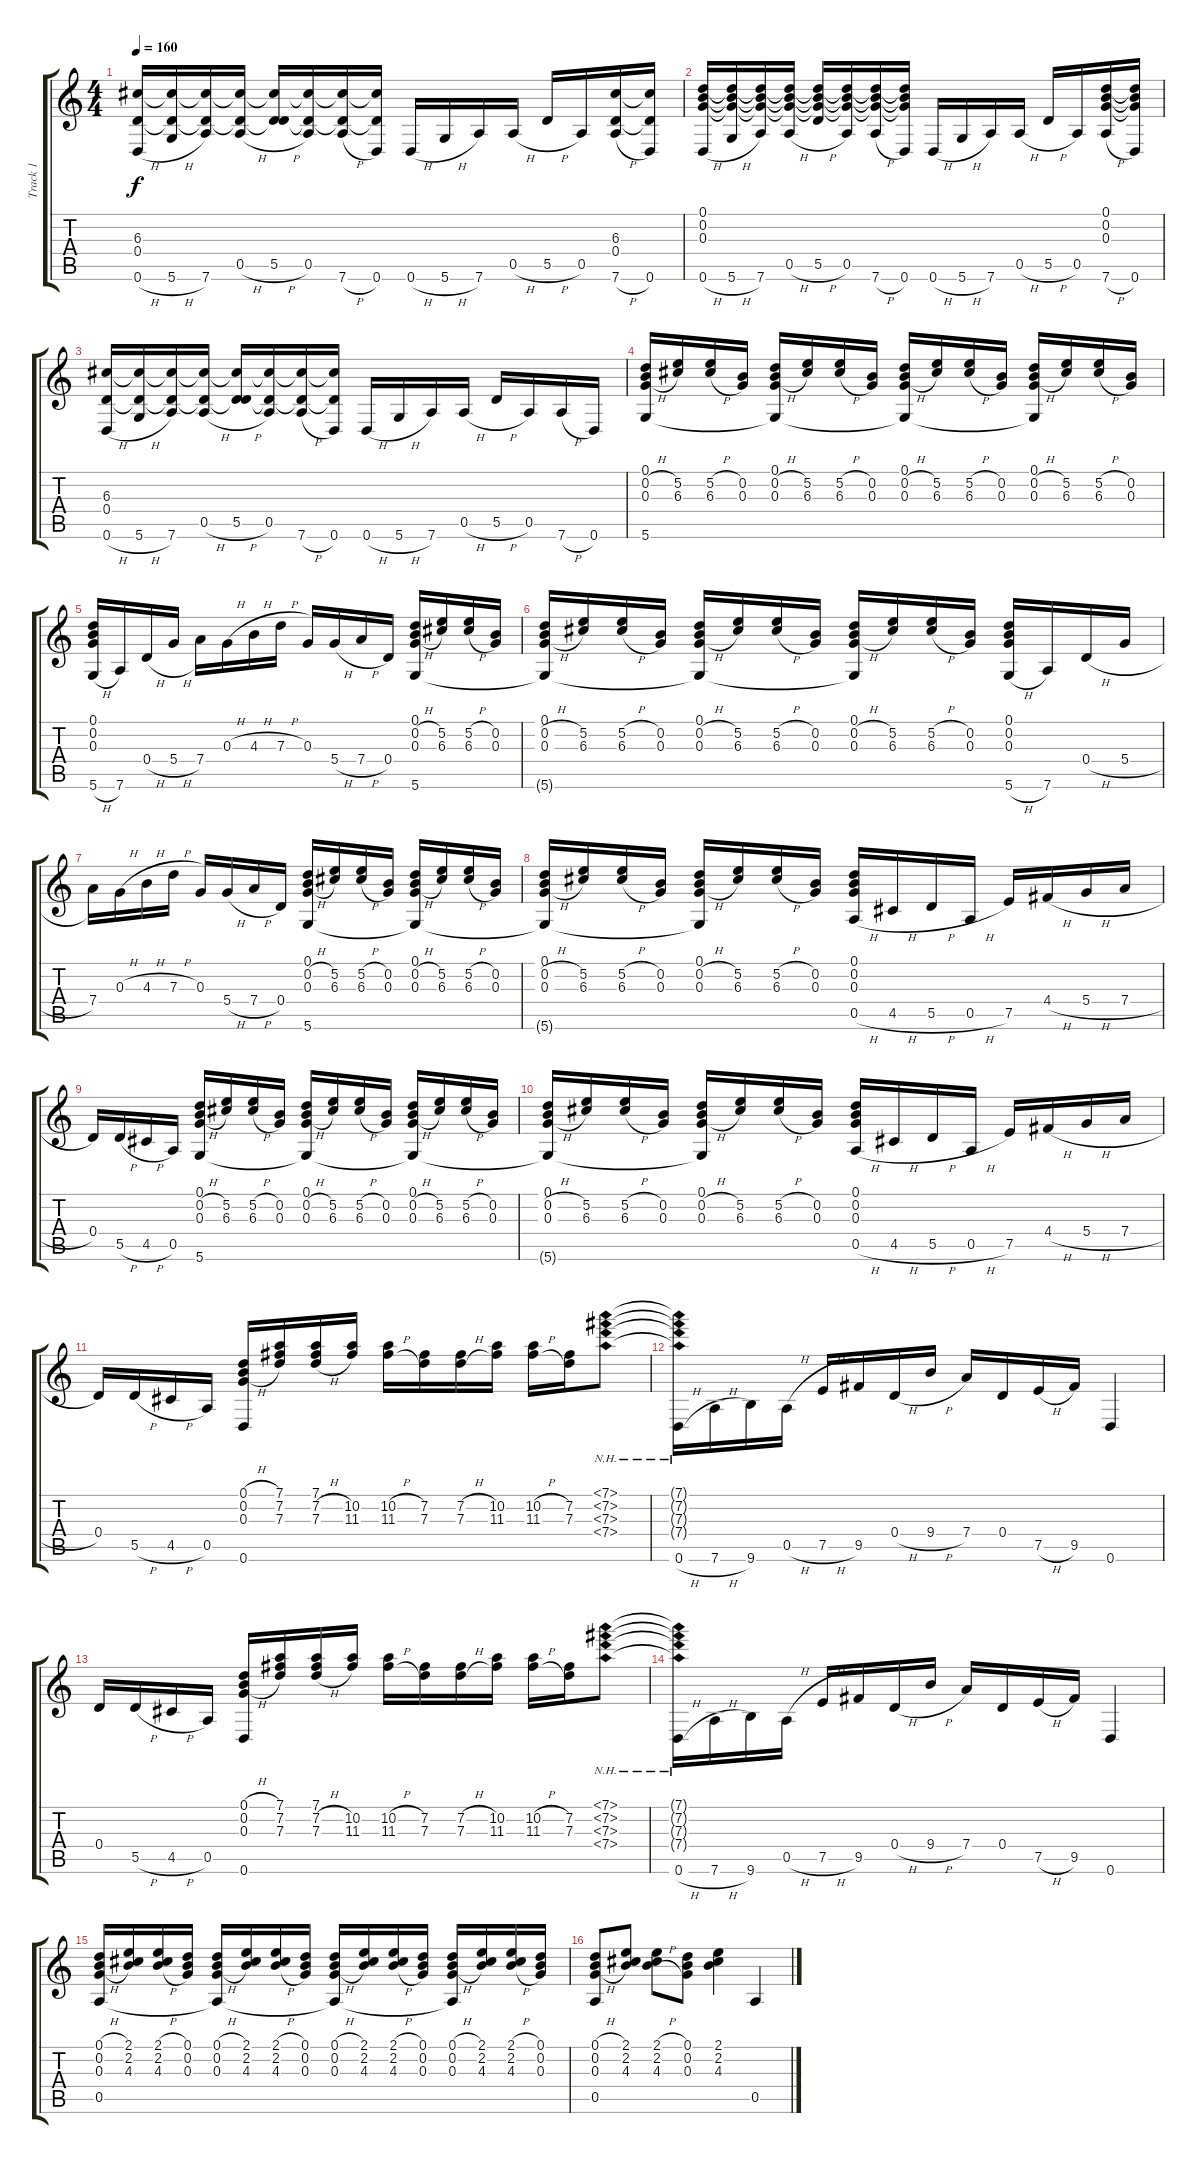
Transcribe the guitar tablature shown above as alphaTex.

\track ("Track 1" "Track 1") {instrument acousticguitarnylon}
\staff {score tabs}
\tuning (D4 B3 G3 D3 A2 D2) {hide}
\ts (4 4)
\tempo 160
\clef g2
\ks c
(6.3 0.4 0.6{h}).16{dy f} (6.3{t} 0.4{t} 5.6{h}).16 (6.3{t} 0.4{t} 7.6).16 (6.3{t} 0.4{t} 0.5{h}).16 (6.3{t} 0.4{t} 5.5{h}).16 (6.3{t} 0.4{t} 0.5).16 (6.3{t} 0.4{t} 7.6{h}).16 (6.3{t} 0.4{t} 0.6).16 0.6{h}.16 5.6{h}.16 7.6.16 0.5{h}.16 5.5{h}.16 0.5.16 (6.3 0.4 7.6{h}).16 (6.3{t} 0.4{t} 0.6).16 |
(0.1 0.2 0.3 0.6{h}).16 (0.1{t} 0.2{t} 0.3{t} 5.6{h}).16 (0.1{t} 0.2{t} 0.3{t} 7.6).16 (0.1{t} 0.2{t} 0.3{t} 0.5{h}).16 (0.1{t} 0.2{t} 0.3{t} 5.5{h}).16 (0.1{t} 0.2{t} 0.3{t} 0.5).16 (0.1{t} 0.2{t} 0.3{t} 7.6{h}).16 (0.1{t} 0.2{t} 0.3{t} 0.6).16 0.6{h}.16 5.6{h}.16 7.6.16 0.5{h}.16 5.5{h}.16 0.5.16 (0.1 0.2 0.3 7.6{h}).16 (0.1{t} 0.2{t} 0.3{t} 0.6).16 |
(6.3 0.4 0.6{h}).16 (6.3{t} 0.4{t} 5.6{h}).16 (6.3{t} 0.4{t} 7.6).16 (6.3{t} 0.4{t} 0.5{h}).16 (6.3{t} 0.4{t} 5.5{h}).16 (6.3{t} 0.4{t} 0.5).16 (6.3{t} 0.4{t} 7.6{h}).16 (6.3{t} 0.4{t} 0.6).16 0.6{h}.16 5.6{h}.16 7.6.16 0.5{h}.16 5.5{h}.16 0.5.16 7.6{h}.16 0.6.16 |
(0.1 0.2{h} 0.3{h} 5.6).16 (5.2 6.3).16 (5.2{h} 6.3{h}).16 (0.2 0.3).16 (0.1 0.2{h} 0.3{h} 5.6{t}).16 (5.2 6.3).16 (5.2{h} 6.3{h}).16 (0.2 0.3).16 (0.1 0.2{h} 0.3{h} 5.6{t}).16 (5.2 6.3).16 (5.2{h} 6.3{h}).16 (0.2 0.3).16 (0.1 0.2{h} 0.3{h} 5.6{t}).16 (5.2 6.3).16 (5.2{h} 6.3{h}).16 (0.2 0.3).16 |
(0.1 0.2 0.3 5.6{h}).16 7.6.16 0.4{h}.16 5.4{h}.16 7.4.16 0.3{h}.16 4.3{h}.16 7.3{h}.16 0.3.16 5.4{h}.16 7.4{h}.16 0.4.16 (0.1 0.2{h} 0.3{h} 5.6).16 (5.2 6.3).16 (5.2{h} 6.3{h}).16 (0.2 0.3).16 |
(0.1 0.2{h} 0.3{h} 5.6{t}).16 (5.2 6.3).16 (5.2{h} 6.3{h}).16 (0.2 0.3).16 (0.1 0.2{h} 0.3{h} 5.6{t}).16 (5.2 6.3).16 (5.2{h} 6.3{h}).16 (0.2 0.3).16 (0.1 0.2{h} 0.3{h} 5.6{t}).16 (5.2 6.3).16 (5.2{h} 6.3{h}).16 (0.2 0.3).16 (0.1 0.2 0.3 5.6{h}).16 7.6.16 0.4{h}.16 5.4{h}.16 |
7.4.16 0.3{h}.16 4.3{h}.16 7.3{h}.16 0.3.16 5.4{h}.16 7.4{h}.16 0.4.16 (0.1 0.2{h} 0.3{h} 5.6).16 (5.2 6.3).16 (5.2{h} 6.3{h}).16 (0.2 0.3).16 (0.1 0.2{h} 0.3{h} 5.6{t}).16 (5.2 6.3).16 (5.2{h} 6.3{h}).16 (0.2 0.3).16 |
(0.1 0.2{h} 0.3{h} 5.6{t}).16 (5.2 6.3).16 (5.2{h} 6.3{h}).16 (0.2 0.3).16 (0.1 0.2{h} 0.3{h} 5.6{t}).16 (5.2 6.3).16 (5.2{h} 6.3{h}).16 (0.2 0.3).16 (0.1 0.2 0.3 0.5{h}).16 4.5{h}.16 5.5{h}.16 0.5{h}.16 7.5.16 4.4{h}.16 5.4{h}.16 7.4{h}.16 |
0.4.16 5.5{h}.16 4.5{h}.16 0.5.16 (0.1 0.2{h} 0.3{h} 5.6).16 (5.2 6.3).16 (5.2{h} 6.3{h}).16 (0.2 0.3).16 (0.1 0.2{h} 0.3{h} 5.6{t}).16 (5.2 6.3).16 (5.2{h} 6.3{h}).16 (0.2 0.3).16 (0.1 0.2{h} 0.3{h} 5.6{t}).16 (5.2 6.3).16 (5.2{h} 6.3{h}).16 (0.2 0.3).16 |
(0.1 0.2{h} 0.3{h} 5.6{t}).16 (5.2 6.3).16 (5.2{h} 6.3{h}).16 (0.2 0.3).16 (0.1 0.2{h} 0.3{h} 5.6{t}).16 (5.2 6.3).16 (5.2{h} 6.3{h}).16 (0.2 0.3).16 (0.1 0.2 0.3 0.5{h}).16 4.5{h}.16 5.5{h}.16 0.5{h}.16 7.5.16 4.4{h}.16 5.4{h}.16 7.4{h}.16 |
0.4.16 5.5{h}.16 4.5{h}.16 0.5.16 (0.1{h} 0.2{h} 0.3{h} 0.6).16 (7.1 7.2 7.3).16 (7.1 7.2{h} 7.3{h}).16 (10.2 11.3).16 (10.2{h} 11.3{h}).16 (7.2 7.3).16 (7.2{h} 7.3{h}).16 (10.2 11.3).16 (10.2{h} 11.3{h}).16 (7.2 7.3).16 (7.1{nh} 7.2{nh} 7.3{nh} 7.4{nh}).8 |
(7.1{nh t} 7.2{nh t} 7.3{nh t} 7.4{nh t} 0.6{h}).16 7.6{h}.16 9.6.16 0.5{h}.16 7.5{h}.16 9.5.16 0.4{h}.16 9.4{h}.16 7.4.16 0.4.16 7.5{h}.16 9.5.16 0.6.4 |
0.4.16 5.5{h}.16 4.5{h}.16 0.5.16 (0.1{h} 0.2{h} 0.3{h} 0.6).16 (7.1 7.2 7.3).16 (7.1 7.2{h} 7.3{h}).16 (10.2 11.3).16 (10.2{h} 11.3{h}).16 (7.2 7.3).16 (7.2{h} 7.3{h}).16 (10.2 11.3).16 (10.2{h} 11.3{h}).16 (7.2 7.3).16 (7.1{nh} 7.2{nh} 7.3{nh} 7.4{nh}).8 |
(7.1{nh t} 7.2{nh t} 7.3{nh t} 7.4{nh t} 0.6{h}).16 7.6{h}.16 9.6.16 0.5{h}.16 7.5{h}.16 9.5.16 0.4{h}.16 9.4{h}.16 7.4.16 0.4.16 7.5{h}.16 9.5.16 0.6.4 |
(0.1{h} 0.2{h} 0.3{h} 0.5).16 (2.1 2.2 4.3).16 (2.1{h} 2.2{h} 4.3{h}).16 (0.1 0.2 0.3).16 (0.1{h} 0.2{h} 0.3{h} 0.5{t}).16 (2.1 2.2 4.3).16 (2.1{h} 2.2{h} 4.3{h}).16 (0.1 0.2 0.3).16 (0.1{h} 0.2{h} 0.3{h} 0.5{t}).16 (2.1 2.2 4.3).16 (2.1{h} 2.2{h} 4.3{h}).16 (0.1 0.2 0.3).16 (0.1{h} 0.2{h} 0.3{h} 0.5{t}).16 (2.1 2.2 4.3).16 (2.1{h} 2.2{h} 4.3{h}).16 (0.1 0.2 0.3).16 |
(0.1{h} 0.2{h} 0.3{h} 0.5).8 (2.1 2.2 4.3).8 (2.1{h} 2.2{h} 4.3{h}).8 (0.1 0.2 0.3).8 (2.1 2.2 4.3).4 0.5.4
